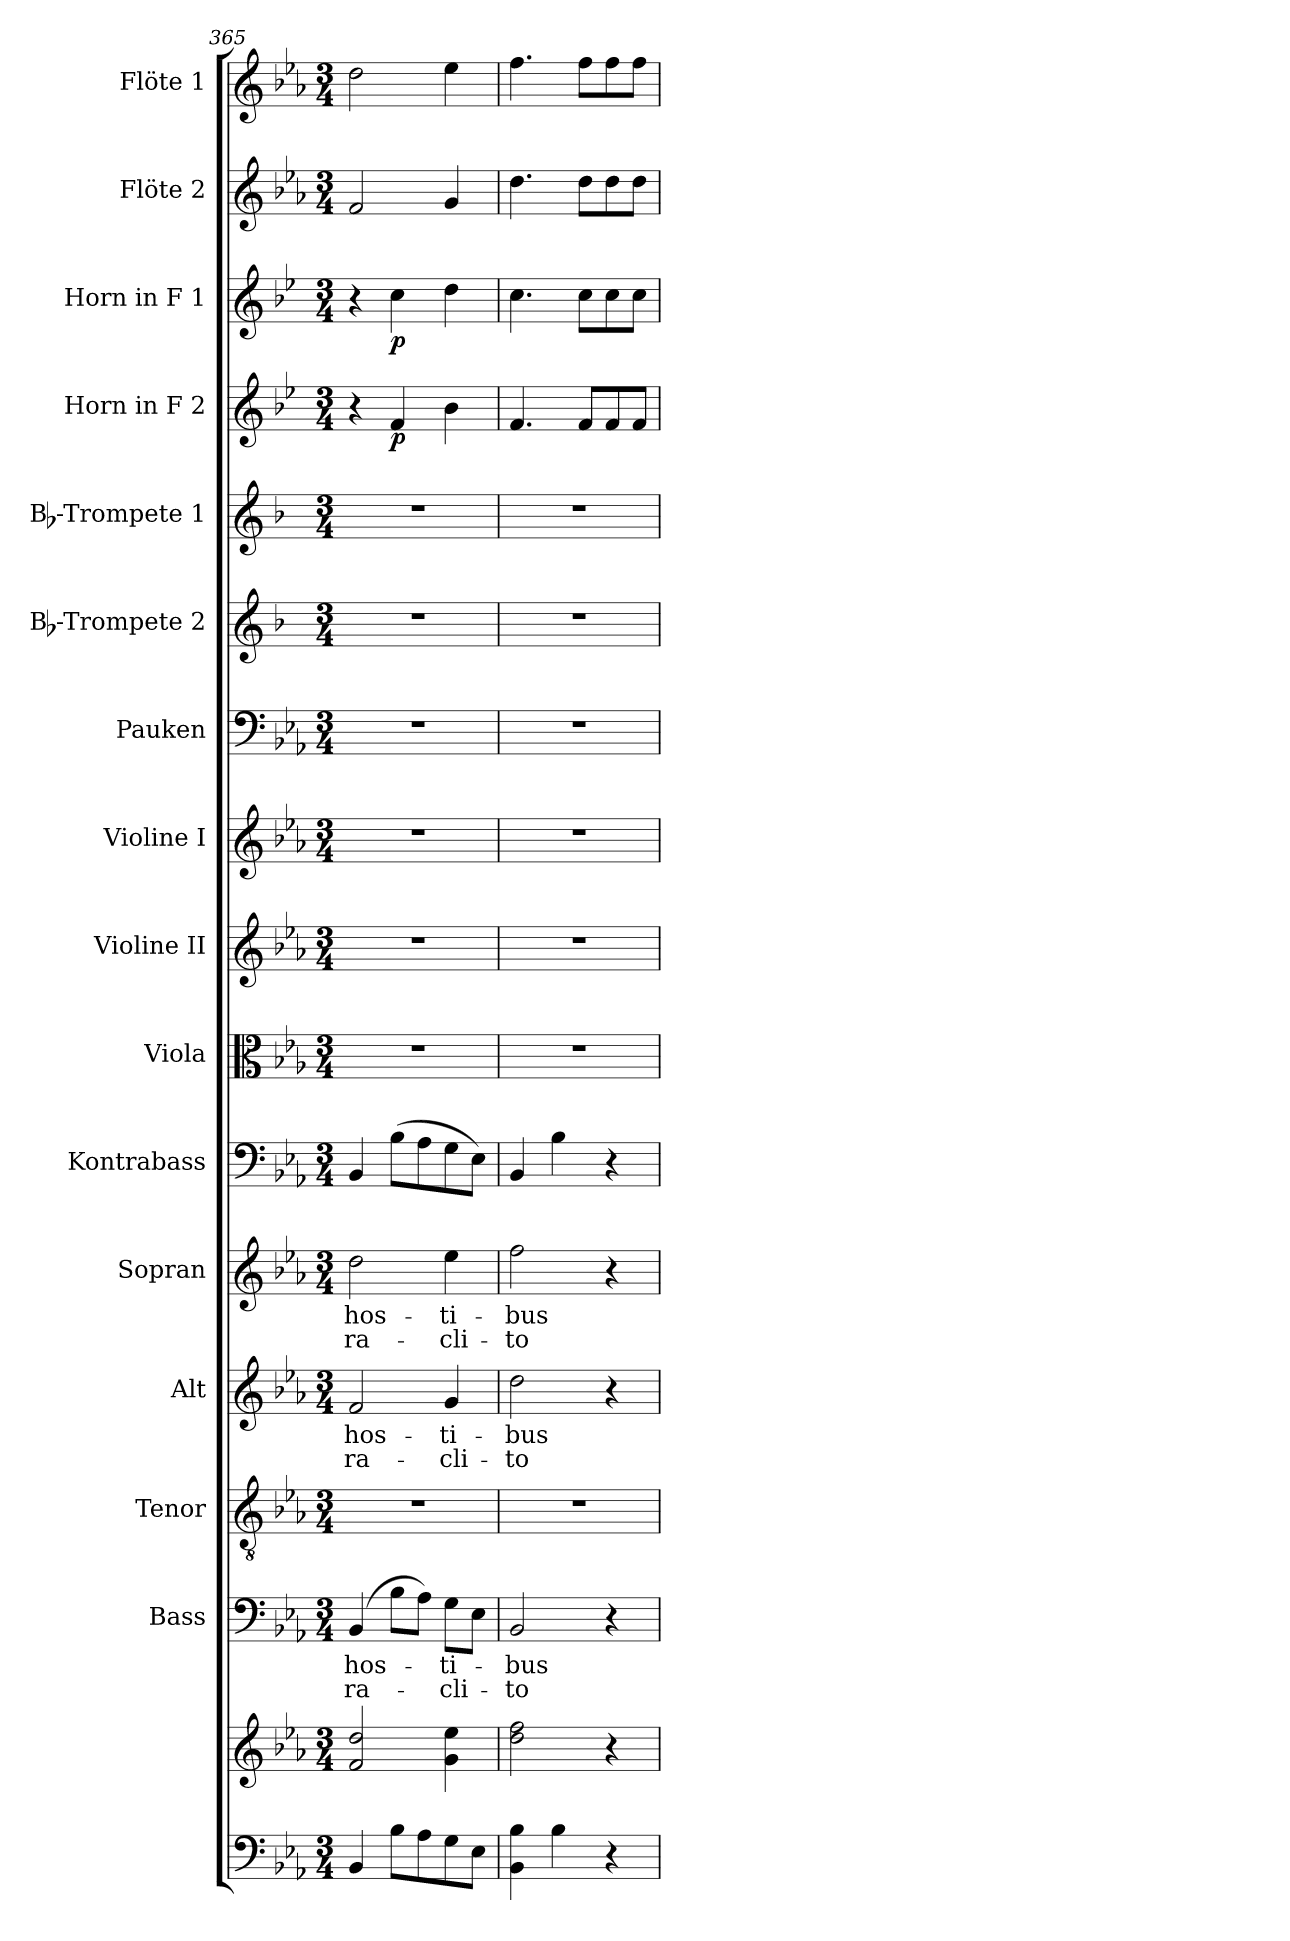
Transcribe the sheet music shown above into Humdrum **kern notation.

**kern	**kern	**kern	**text	**text	**kern	**kern	**text	**text	**kern	**text	**text	**kern	**kern	**kern	**kern	**kern	**kern	**kern	**kern	**dynam	**kern	**dynam	**kern	**kern
*part16	*part16	*part15	*part15	*part15	*part14	*part13	*part13	*part13	*part12	*part12	*part12	*part11	*part10	*part9	*part8	*part7	*part6	*part5	*part4	*part4	*part3	*part3	*part2	*part1
*staff17	*staff16	*staff15	*staff15	*staff15	*staff14	*staff13	*staff13	*staff13	*staff12	*staff12	*staff12	*staff11	*staff10	*staff9	*staff8	*staff7	*staff6	*staff5	*staff4	*staff4	*staff3	*staff3	*staff2	*staff1
*	*	*I"Bass	*	*	*I"Tenor	*I"Alt	*	*	*I"Sopran	*	*	*I"Kontrabass	*I"Viola	*I"Violine II	*I"Violine I	*I"Pauken	*I"Bb-Trompete 2	*I"Bb-Trompete 1	*I"Horn in F 2	*	*I"Horn in F 1	*	*I"Flöte 2	*I"Flöte 1
*	*	*I'B.	*	*	*I'T.	*I'A.	*	*	*I'S.	*	*	*I'Kb.	*I'Vla.	*I'Vl. II	*I'Vl. I	*I'Pk.	*I'Bb Trp. 2	*I'Bb Trp. 1	*	*	*	*	*I'Fl. 2	*I'Fl. 1
*clefF4	*clefG2	*clefF4	*	*	*clefGv2	*clefG2	*	*	*clefG2	*	*	*clefF4	*clefC3	*clefG2	*clefG2	*clefF4	*clefG2	*clefG2	*clefG2	*	*clefG2	*	*clefG2	*clefG2
*	*	*	*	*	*	*	*	*	*	*	*	*ITrd7c12	*	*	*	*	*ITrd1c2	*ITrd1c2	*ITrd4c7	*	*ITrd4c7	*	*	*
*k[b-e-a-]	*k[b-e-a-]	*k[b-e-a-]	*	*	*k[b-e-a-]	*k[b-e-a-]	*	*	*k[b-e-a-]	*	*	*k[b-e-a-]	*k[b-e-a-]	*k[b-e-a-]	*k[b-e-a-]	*k[b-e-a-]	*k[b-e-a-]	*k[b-e-a-]	*k[b-e-a-]	*	*k[b-e-a-]	*	*k[b-e-a-]	*k[b-e-a-]
*E-:	*E-:	*E-:	*	*	*E-:	*E-:	*	*	*E-:	*	*	*E-:	*E-:	*E-:	*E-:	*E-:	*E-:	*E-:	*E-:	*	*E-:	*	*E-:	*E-:
*M3/4	*M3/4	*M3/4	*	*	*M3/4	*M3/4	*	*	*M3/4	*	*	*M3/4	*M3/4	*M3/4	*M3/4	*M3/4	*M3/4	*M3/4	*M3/4	*	*M3/4	*	*M3/4	*M3/4
=365	=365	=365	=365	=365	=365	=365	=365	=365	=365	=365	=365	=365	=365	=365	=365	=365	=365	=365	=365	=365	=365	=365	=365	=365
!	!	!	!LO:LY:b	!LO:LY:b	!	!	!LO:LY:b	!LO:LY:b	!	!LO:LY:b	!LO:LY:b	!	!	!	!	!	!	!	!	!	!	!	!	!
4BB-/	2f/ 2dd/	(4BB-/	hos-	-ra-	2.r	2f/	hos-	-ra-	2dd\	hos-	-ra-	4BBB-/	2.r	2.r	2.r	2.r	2.r	2.r	4r	.	4r	.	2f/	2dd\
!	!	!	!	!	!	!	!	!	!	!	!	!	!	!	!	!	!	!	!	!LO:DY:b	!	!LO:DY:b	!	!
8B-\L	.	8B-\L	.	.	.	.	.	.	.	.	.	(>8BB-\L	.	.	.	.	.	.	4B-/	p	4f\	p	.	.
8A-\	.	8A-\J)	.	.	.	.	.	.	.	.	.	8AA-\	.	.	.	.	.	.	.	.	.	.	.	.
!	!	!	!LO:LY:b	!LO:LY:b	!	!	!LO:LY:b	!LO:LY:b	!	!LO:LY:b	!LO:LY:b	!	!	!	!	!	!	!	!	!	!	!	!	!
8G\	4g\ 4ee-\	8G\L	-ti-	-cli-	.	4g/	-ti-	-cli-	4ee-\	-ti-	-cli-	8GG\	.	.	.	.	.	.	4e-\	.	4g\	.	4g/	4ee-\
8E-\J	.	8E-\J	.	.	.	.	.	.	.	.	.	8EE-\J)	.	.	.	.	.	.	.	.	.	.	.	.
=366	=366	=366	=366	=366	=366	=366	=366	=366	=366	=366	=366	=366	=366	=366	=366	=366	=366	=366	=366	=366	=366	=366	=366	=366
!	!	!	!LO:LY:b	!LO:LY:b	!	!	!LO:LY:b	!LO:LY:b	!	!LO:LY:b	!LO:LY:b	!	!	!	!	!	!	!	!	!	!	!	!	!
4BB-\ 4B-\	2dd\ 2ff\	2BB-/	-bus	-to	2.r	2dd\	-bus	-to	2ff\	-bus	-to	4BBB-/	2.r	2.r	2.r	2.r	2.r	2.r	4.B-/	.	4.f\	.	4.dd\	4.ff\
4B-\	.	.	.	.	.	.	.	.	.	.	.	4BB-\	.	.	.	.	.	.	.	.	.	.	.	.
.	.	.	.	.	.	.	.	.	.	.	.	.	.	.	.	.	.	.	8B-/L	.	8f\L	.	8dd\L	8ff\L
4r	4r	4r	.	.	.	4r	.	.	4r	.	.	4r	.	.	.	.	.	.	8B-/	.	8f\	.	8dd\	8ff\
.	.	.	.	.	.	.	.	.	.	.	.	.	.	.	.	.	.	.	8B-/J	.	8f\J	.	8dd\J	8ff\J
=	=	=	=	=	=	=	=	=	=	=	=	=	=	=	=	=	=	=	=	=	=	=	=	=
*-	*-	*-	*-	*-	*-	*-	*-	*-	*-	*-	*-	*-	*-	*-	*-	*-	*-	*-	*-	*-	*-	*-	*-	*-
